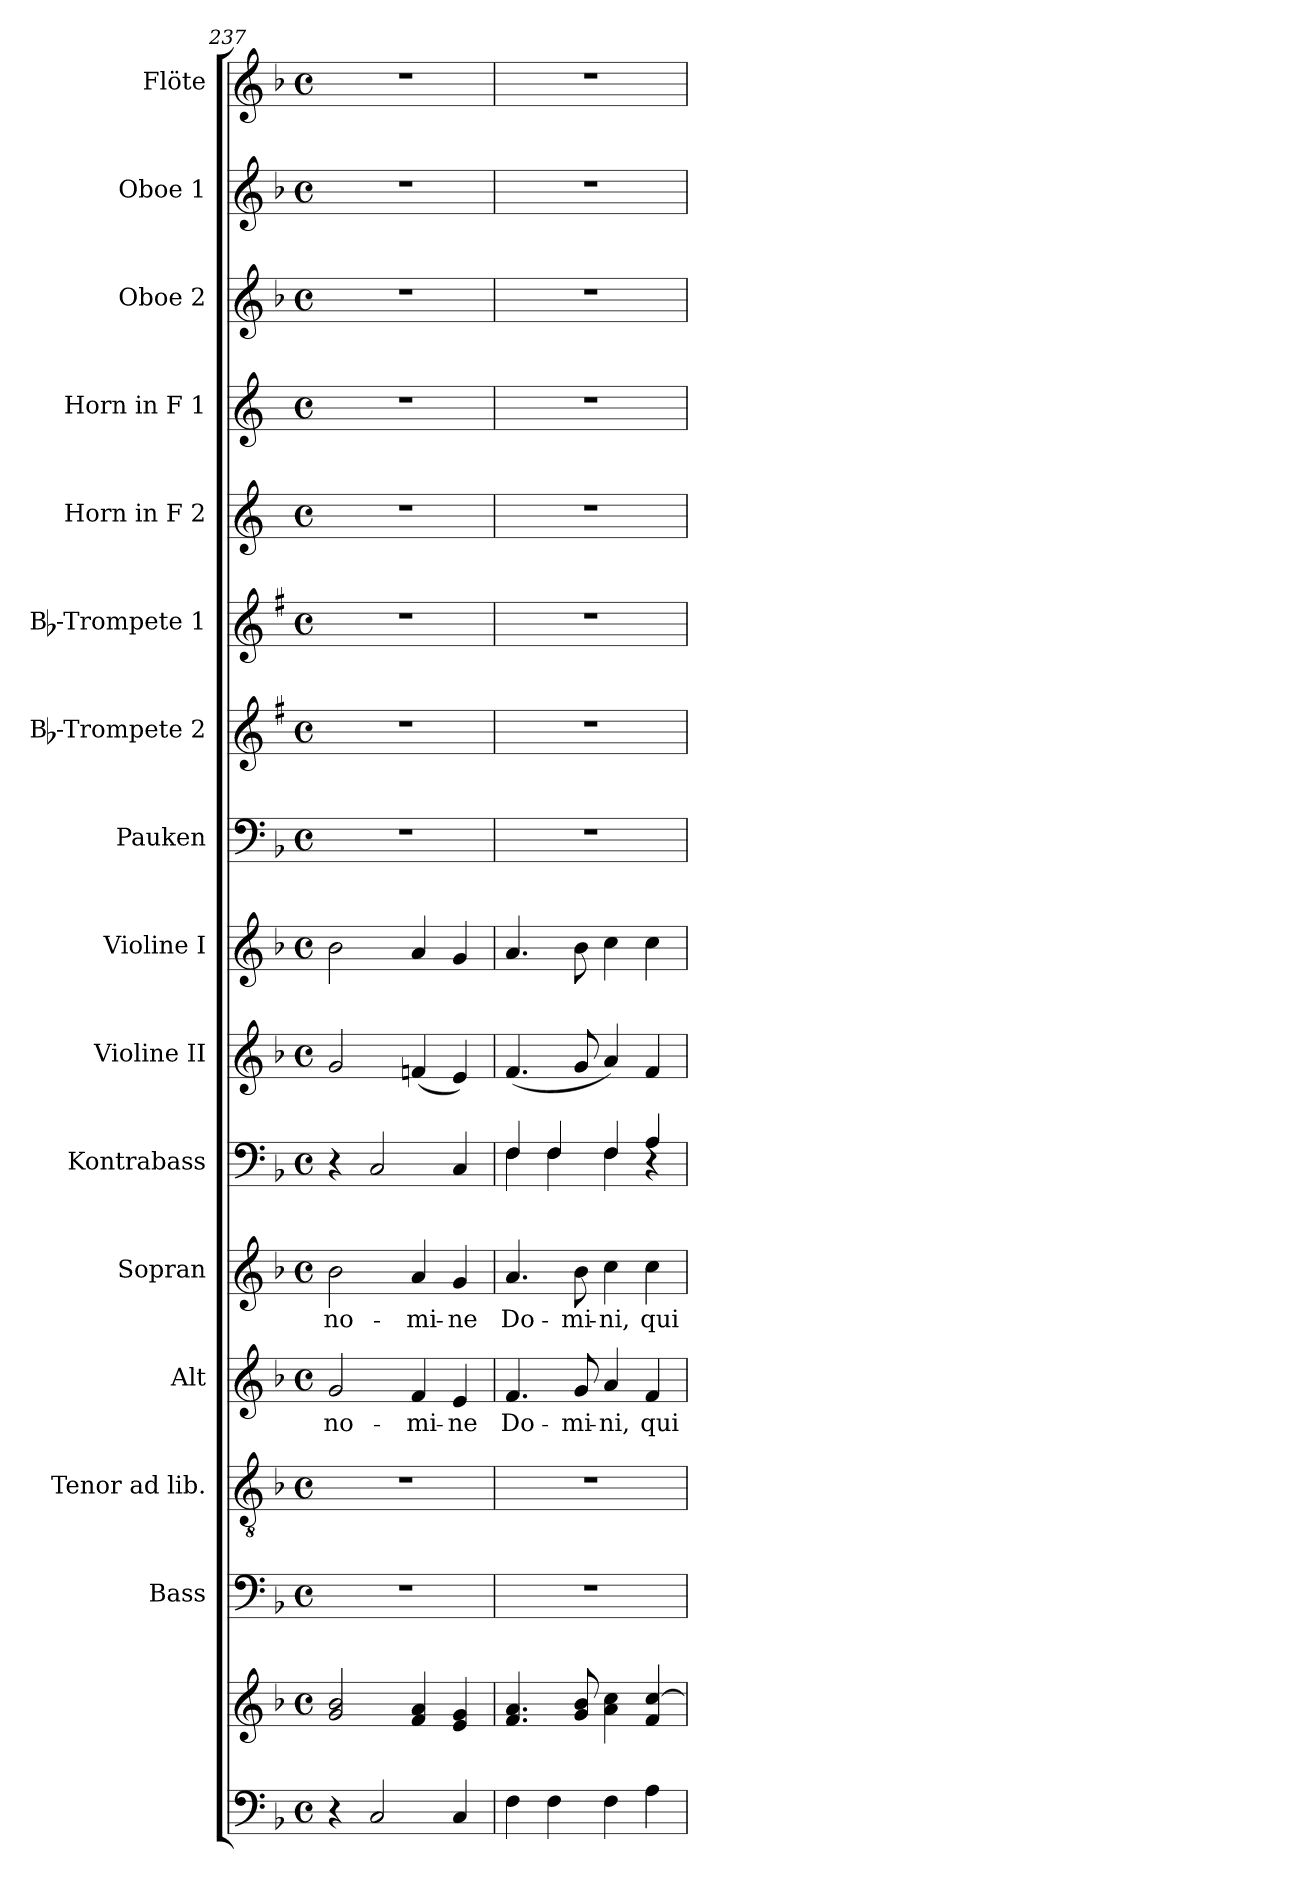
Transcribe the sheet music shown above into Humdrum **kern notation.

**kern	**kern	**kern	**kern	**kern	**text	**kern	**text	**kern	**kern	**kern	**kern	**kern	**kern	**kern	**kern	**kern	**kern	**kern
*part16	*part16	*part15	*part14	*part13	*part13	*part12	*part12	*part11	*part10	*part9	*part8	*part7	*part6	*part5	*part4	*part3	*part2	*part1
*staff17	*staff16	*staff15	*staff14	*staff13	*staff13	*staff12	*staff12	*staff11	*staff10	*staff9	*staff8	*staff7	*staff6	*staff5	*staff4	*staff3	*staff2	*staff1
*	*	*I"Bass	*I"Tenor ad lib.	*I"Alt	*	*I"Sopran	*	*I"Kontrabass	*I"Violine II	*I"Violine I	*I"Pauken	*I"Bb-Trompete 2	*I"Bb-Trompete 1	*I"Horn in F 2	*I"Horn in F 1	*I"Oboe 2	*I"Oboe 1	*I"Flöte
*	*	*I'B.	*I'T.	*I'A.	*	*I'S.	*	*I'Kb.	*I'Vl. II	*I'Vl. I	*I'Pk.	*I'Bb Trp. 2	*I'Bb Trp. 1	*	*	*I'Ob. 2	*I'Ob. 1	*I'Fl.
*clefF4	*clefG2	*clefF4	*clefGv2	*clefG2	*	*clefG2	*	*clefF4	*clefG2	*clefG2	*clefF4	*clefG2	*clefG2	*clefG2	*clefG2	*clefG2	*clefG2	*clefG2
*	*	*	*	*	*	*	*	*ITrd7c12	*	*	*	*ITrd1c2	*ITrd1c2	*ITrd4c7	*ITrd4c7	*	*	*
*k[b-]	*k[b-]	*k[b-]	*k[b-]	*k[b-]	*	*k[b-]	*	*k[b-]	*k[b-]	*k[b-]	*k[b-]	*k[b-]	*k[b-]	*k[b-]	*k[b-]	*k[b-]	*k[b-]	*k[b-]
*F:	*F:	*F:	*F:	*F:	*	*F:	*	*F:	*F:	*F:	*F:	*F:	*F:	*F:	*F:	*F:	*F:	*F:
*M4/4	*M4/4	*M4/4	*M4/4	*M4/4	*	*M4/4	*	*M4/4	*M4/4	*M4/4	*M4/4	*M4/4	*M4/4	*M4/4	*M4/4	*M4/4	*M4/4	*M4/4
*met(c)	*met(c)	*met(c)	*met(c)	*met(c)	*	*met(c)	*	*met(c)	*met(c)	*met(c)	*met(c)	*met(c)	*met(c)	*met(c)	*met(c)	*met(c)	*met(c)	*met(c)
=237	=237	=237	=237	=237	=237	=237	=237	=237	=237	=237	=237	=237	=237	=237	=237	=237	=237	=237
!	!	!	!	!	!LO:LY:b	!	!LO:LY:b	!	!	!	!	!	!	!	!	!	!	!
4r	2g/ 2b-/	1r	1r	2g/	no-	2b-\	no-	4r	2g/	2b-\	1r	1r	1r	1r	1r	1r	1r	1r
2C/	.	.	.	.	.	.	.	2CC/	.	.	.	.	.	.	.	.	.	.
!	!	!	!	!	!LO:LY:b	!	!LO:LY:b	!	!	!	!	!	!	!	!	!	!	!
.	4f/ 4a/	.	.	4f/	-mi-	4a/	-mi-	.	(<4fn/	4a/	.	.	.	.	.	.	.	.
!	!	!	!	!	!LO:LY:b	!	!LO:LY:b	!	!	!	!	!	!	!	!	!	!	!
4C/	4e/ 4g/	.	.	4e/	-ne	4g/	-ne	4CC/	4e/)	4g/	.	.	.	.	.	.	.	.
=238	=238	=238	=238	=238	=238	=238	=238	=238	=238	=238	=238	=238	=238	=238	=238	=238	=238	=238
!	!	!	!	!	!LO:LY:b	!	!LO:LY:b	!	!	!	!	!	!	!	!	!	!	!
*	*	*	*	*	*	*	*	*^	*	*	*	*	*	*	*	*	*	*
4F\	4.f/ 4.a/	1r	1r	4.f/	Do-	4.a/	Do-	4FF/	4FF\	(<4.f/	4.a/	1r	1r	1r	1r	1r	1r	1r	1r
4F\	.	.	.	.	.	.	.	4FF/	4FF\	.	.	.	.	.	.	.	.	.	.
!	!	!	!	!	!LO:LY:b	!	!LO:LY:b	!	!	!	!	!	!	!	!	!	!	!	!
.	8g/ 8b-/	.	.	8g/	-mi-	8b-\	-mi-	.	.	8g/	8b-\	.	.	.	.	.	.	.	.
!	!	!	!	!	!LO:LY:b	!	!LO:LY:b	!	!	!	!	!	!	!	!	!	!	!	!
4F\	4a\ 4cc\	.	.	4a/	-ni,	4cc\	-ni,	4FF/	4FF\	4a/)	4cc\	.	.	.	.	.	.	.	.
!	!	!	!	!	!LO:LY:b	!	!LO:LY:b	!	!	!	!	!	!	!	!	!	!	!	!
4A\	4f/ [>4cc/	.	.	4f/	qui	4cc\	qui	4AA/	4rC	4f/	4cc\	.	.	.	.	.	.	.	.
*	*	*	*	*	*	*	*	*v	*v	*	*	*	*	*	*	*	*	*	*
=	=	=	=	=	=	=	=	=	=	=	=	=	=	=	=	=	=	=
*-	*-	*-	*-	*-	*-	*-	*-	*-	*-	*-	*-	*-	*-	*-	*-	*-	*-	*-
